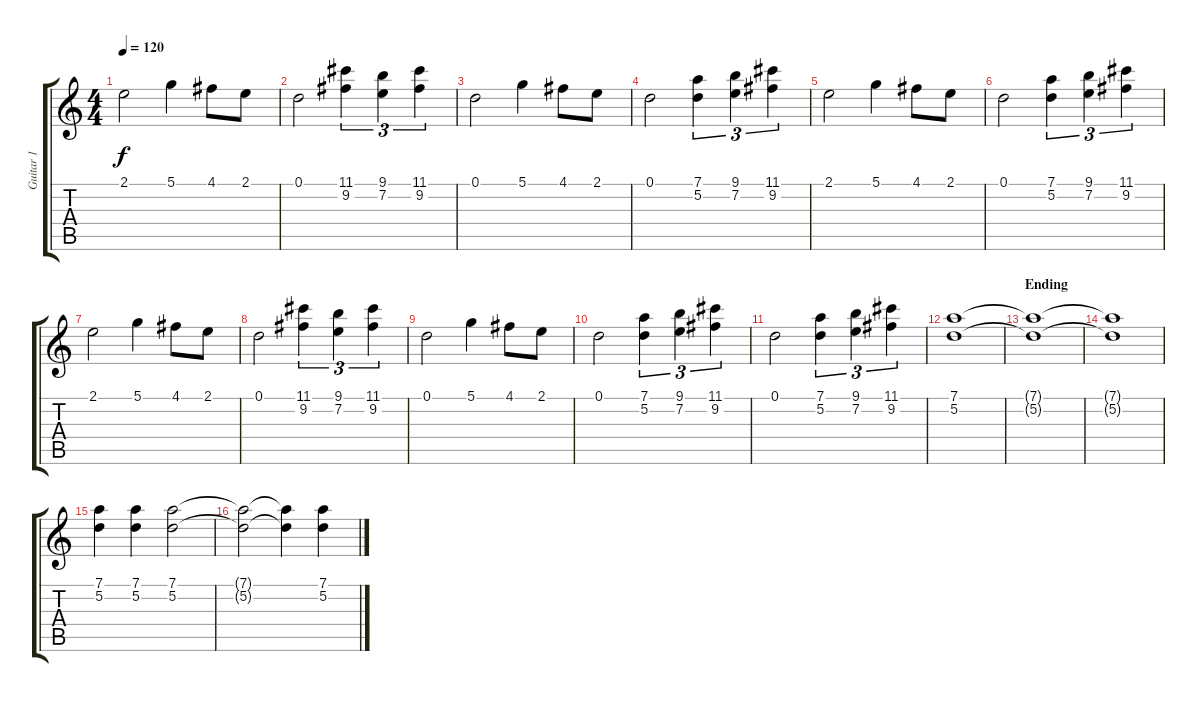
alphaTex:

\track ("Guitar 1" "Guitar 1") {instrument distortionguitar}
\staff {score tabs}
\tuning (D4 A3 F3 C3 G2 D2) {hide}
\ts (4 4)
\tempo 120
\clef g2
\ks c
2.1.2{dy f} 5.1.4 4.1.8 2.1.8 |
0.1.2 (11.1 9.2).4{tu (3 2)} (9.1 7.2).4{tu (3 2)} (11.1 9.2).4{tu (3 2)} |
0.1.2 5.1.4 4.1.8 2.1.8 |
0.1.2 (7.1 5.2).4{tu (3 2)} (9.1 7.2).4{tu (3 2)} (11.1 9.2).4{tu (3 2)} |
2.1.2 5.1.4 4.1.8 2.1.8 |
0.1.2 (7.1 5.2).4{tu (3 2)} (9.1 7.2).4{tu (3 2)} (11.1 9.2).4{tu (3 2)} |
2.1.2 5.1.4 4.1.8 2.1.8 |
0.1.2 (11.1 9.2).4{tu (3 2)} (9.1 7.2).4{tu (3 2)} (11.1 9.2).4{tu (3 2)} |
0.1.2 5.1.4 4.1.8 2.1.8 |
0.1.2 (7.1 5.2).4{tu (3 2)} (9.1 7.2).4{tu (3 2)} (11.1 9.2).4{tu (3 2)} |
0.1.2 (7.1 5.2).4{tu (3 2)} (9.1 7.2).4{tu (3 2)} (11.1 9.2).4{tu (3 2)} |
(7.1 5.2).1 |
\section ("" "Ending")
(7.1{t} 5.2{t}).1 |
(7.1{t} 5.2{t}).1 |
(7.1 5.2).4 (7.1 5.2).4 (7.1 5.2).2 |
(7.1{t} 5.2{t}).2 (7.1{t} 5.2{t}).4 (7.1 5.2).4
